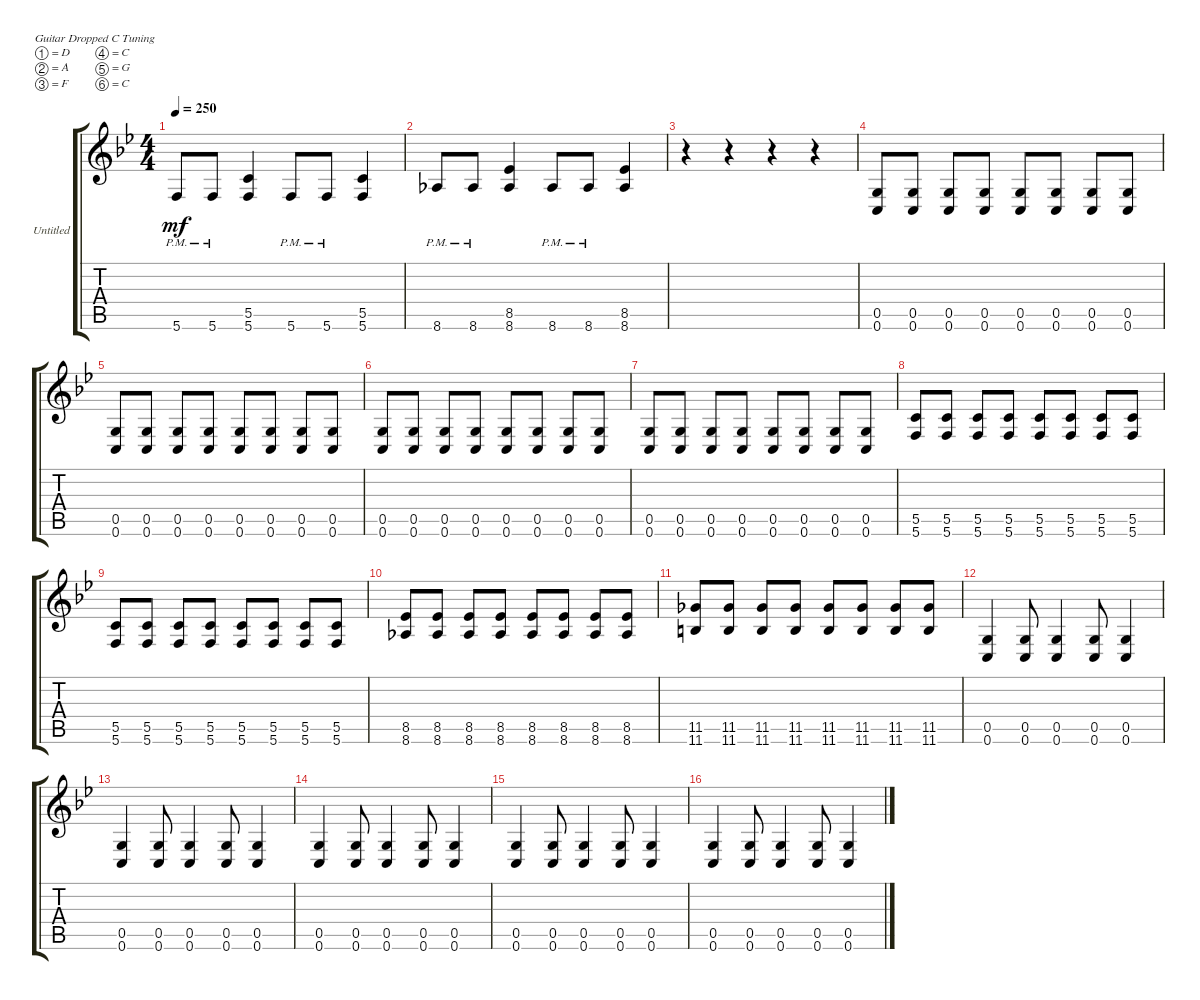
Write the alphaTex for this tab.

\bracketExtendMode groupsimilarinstruments
\firstSystemTrackNameOrientation horizontal
\otherSystemsTrackNameOrientation horizontal
\track ("Untitled" "Untitled") {instrument distortionguitar}
\staff {score tabs}
\tuning (D4 A3 F3 C3 G2 C2)
\ts (4 4)
\tempo 250
\clef g2
\ks bb
5.6{pm}.8{dy mf} 5.6{pm}.8 (5.5 5.6).4 5.6{pm}.8 5.6{pm}.8 (5.5 5.6).4 |
8.6{pm}.8 8.6{pm}.8 (8.5 8.6).4 8.6{pm}.8 8.6{pm}.8 (8.5 8.6).4 |
r.4 r.4 r.4 r.4 |
\section ("" "")
(0.5 0.6).8 (0.5 0.6).8 (0.5 0.6).8 (0.5 0.6).8 (0.5 0.6).8 (0.5 0.6).8 (0.5 0.6).8 (0.5 0.6).8 |
(0.5 0.6).8 (0.5 0.6).8 (0.5 0.6).8 (0.5 0.6).8 (0.5 0.6).8 (0.5 0.6).8 (0.5 0.6).8 (0.5 0.6).8 |
(0.5 0.6).8 (0.5 0.6).8 (0.5 0.6).8 (0.5 0.6).8 (0.5 0.6).8 (0.5 0.6).8 (0.5 0.6).8 (0.5 0.6).8 |
(0.5 0.6).8 (0.5 0.6).8 (0.5 0.6).8 (0.5 0.6).8 (0.5 0.6).8 (0.5 0.6).8 (0.5 0.6).8 (0.5 0.6).8 |
(5.5 5.6).8 (5.5 5.6).8 (5.5 5.6).8 (5.5 5.6).8 (5.5 5.6).8 (5.5 5.6).8 (5.5 5.6).8 (5.5 5.6).8 |
(5.5 5.6).8 (5.5 5.6).8 (5.5 5.6).8 (5.5 5.6).8 (5.5 5.6).8 (5.5 5.6).8 (5.5 5.6).8 (5.5 5.6).8 |
(8.5 8.6).8 (8.5 8.6).8 (8.5 8.6).8 (8.5 8.6).8 (8.5 8.6).8 (8.5 8.6).8 (8.5 8.6).8 (8.5 8.6).8 |
(11.5 11.6).8 (11.5 11.6).8 (11.5 11.6).8 (11.5 11.6).8 (11.5 11.6).8 (11.5 11.6).8 (11.5 11.6).8 (11.5 11.6).8 |
\section ("" "")
(0.5 0.6).4 (0.5 0.6).8 (0.5 0.6).4 (0.5 0.6).8 (0.5 0.6).4 |
(0.5 0.6).4 (0.5 0.6).8 (0.5 0.6).4 (0.5 0.6).8 (0.5 0.6).4 |
(0.5 0.6).4 (0.5 0.6).8 (0.5 0.6).4 (0.5 0.6).8 (0.5 0.6).4 |
(0.5 0.6).4 (0.5 0.6).8 (0.5 0.6).4 (0.5 0.6).8 (0.5 0.6).4 |
(0.5 0.6).4 (0.5 0.6).8 (0.5 0.6).4 (0.5 0.6).8 (0.5 0.6).4
